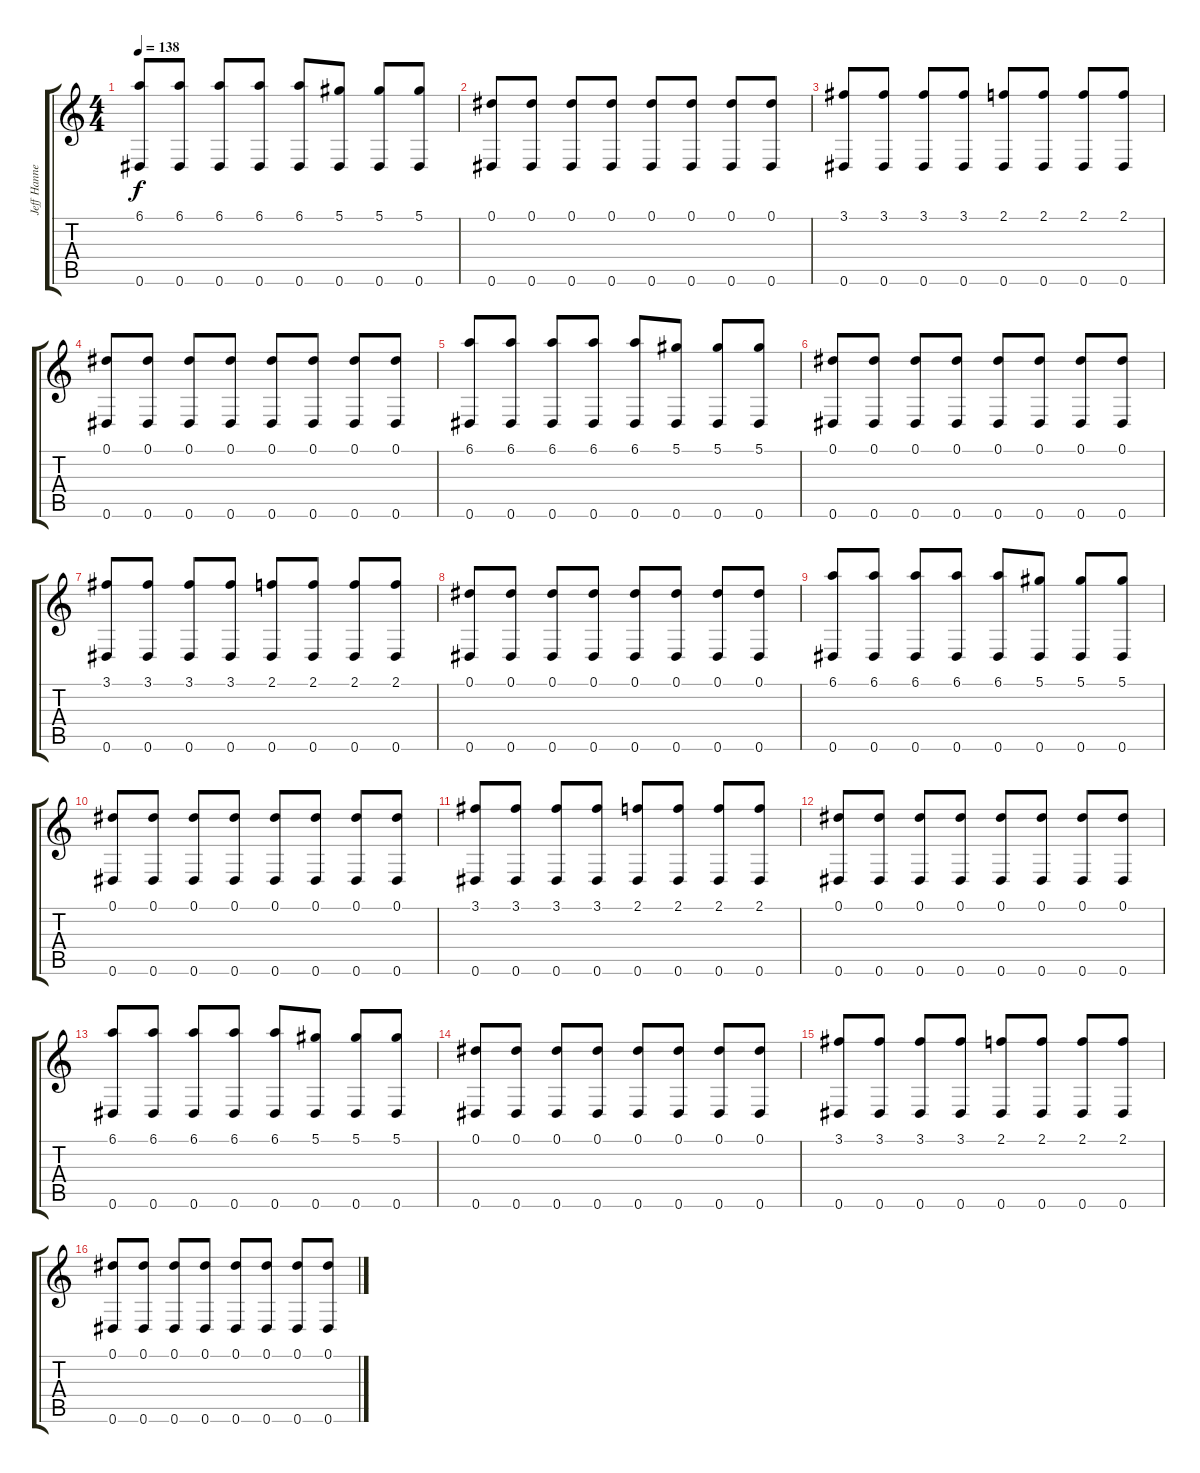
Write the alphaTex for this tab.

\track ("Jeff Hanneman" "Jeff Hanne") {instrument distortionguitar}
\staff {score tabs}
\tuning (Eb4 Bb3 Gb3 Db3 Ab2 Eb2) {hide}
\ts (4 4)
\tempo 138
\clef g2
\ks c
(6.1 0.6).8{dy f} (6.1 0.6).8 (6.1 0.6).8 (6.1 0.6).8 (6.1 0.6).8 (5.1 0.6).8 (5.1 0.6).8 (5.1 0.6).8 |
(0.1 0.6).8 (0.1 0.6).8 (0.1 0.6).8 (0.1 0.6).8 (0.1 0.6).8 (0.1 0.6).8 (0.1 0.6).8 (0.1 0.6).8 |
(3.1 0.6).8 (3.1 0.6).8 (3.1 0.6).8 (3.1 0.6).8 (2.1 0.6).8 (2.1 0.6).8 (2.1 0.6).8 (2.1 0.6).8 |
(0.1 0.6).8 (0.1 0.6).8 (0.1 0.6).8 (0.1 0.6).8 (0.1 0.6).8 (0.1 0.6).8 (0.1 0.6).8 (0.1 0.6).8 |
(6.1 0.6).8 (6.1 0.6).8 (6.1 0.6).8 (6.1 0.6).8 (6.1 0.6).8 (5.1 0.6).8 (5.1 0.6).8 (5.1 0.6).8 |
(0.1 0.6).8 (0.1 0.6).8 (0.1 0.6).8 (0.1 0.6).8 (0.1 0.6).8 (0.1 0.6).8 (0.1 0.6).8 (0.1 0.6).8 |
(3.1 0.6).8 (3.1 0.6).8 (3.1 0.6).8 (3.1 0.6).8 (2.1 0.6).8 (2.1 0.6).8 (2.1 0.6).8 (2.1 0.6).8 |
(0.1 0.6).8 (0.1 0.6).8 (0.1 0.6).8 (0.1 0.6).8 (0.1 0.6).8 (0.1 0.6).8 (0.1 0.6).8 (0.1 0.6).8 |
(6.1 0.6).8 (6.1 0.6).8 (6.1 0.6).8 (6.1 0.6).8 (6.1 0.6).8 (5.1 0.6).8 (5.1 0.6).8 (5.1 0.6).8 |
(0.1 0.6).8 (0.1 0.6).8 (0.1 0.6).8 (0.1 0.6).8 (0.1 0.6).8 (0.1 0.6).8 (0.1 0.6).8 (0.1 0.6).8 |
(3.1 0.6).8 (3.1 0.6).8 (3.1 0.6).8 (3.1 0.6).8 (2.1 0.6).8 (2.1 0.6).8 (2.1 0.6).8 (2.1 0.6).8 |
(0.1 0.6).8 (0.1 0.6).8 (0.1 0.6).8 (0.1 0.6).8 (0.1 0.6).8 (0.1 0.6).8 (0.1 0.6).8 (0.1 0.6).8 |
(6.1 0.6).8 (6.1 0.6).8 (6.1 0.6).8 (6.1 0.6).8 (6.1 0.6).8 (5.1 0.6).8 (5.1 0.6).8 (5.1 0.6).8 |
(0.1 0.6).8 (0.1 0.6).8 (0.1 0.6).8 (0.1 0.6).8 (0.1 0.6).8 (0.1 0.6).8 (0.1 0.6).8 (0.1 0.6).8 |
(3.1 0.6).8 (3.1 0.6).8 (3.1 0.6).8 (3.1 0.6).8 (2.1 0.6).8 (2.1 0.6).8 (2.1 0.6).8 (2.1 0.6).8 |
(0.1 0.6).8 (0.1 0.6).8 (0.1 0.6).8 (0.1 0.6).8 (0.1 0.6).8 (0.1 0.6).8 (0.1 0.6).8 (0.1 0.6).8
